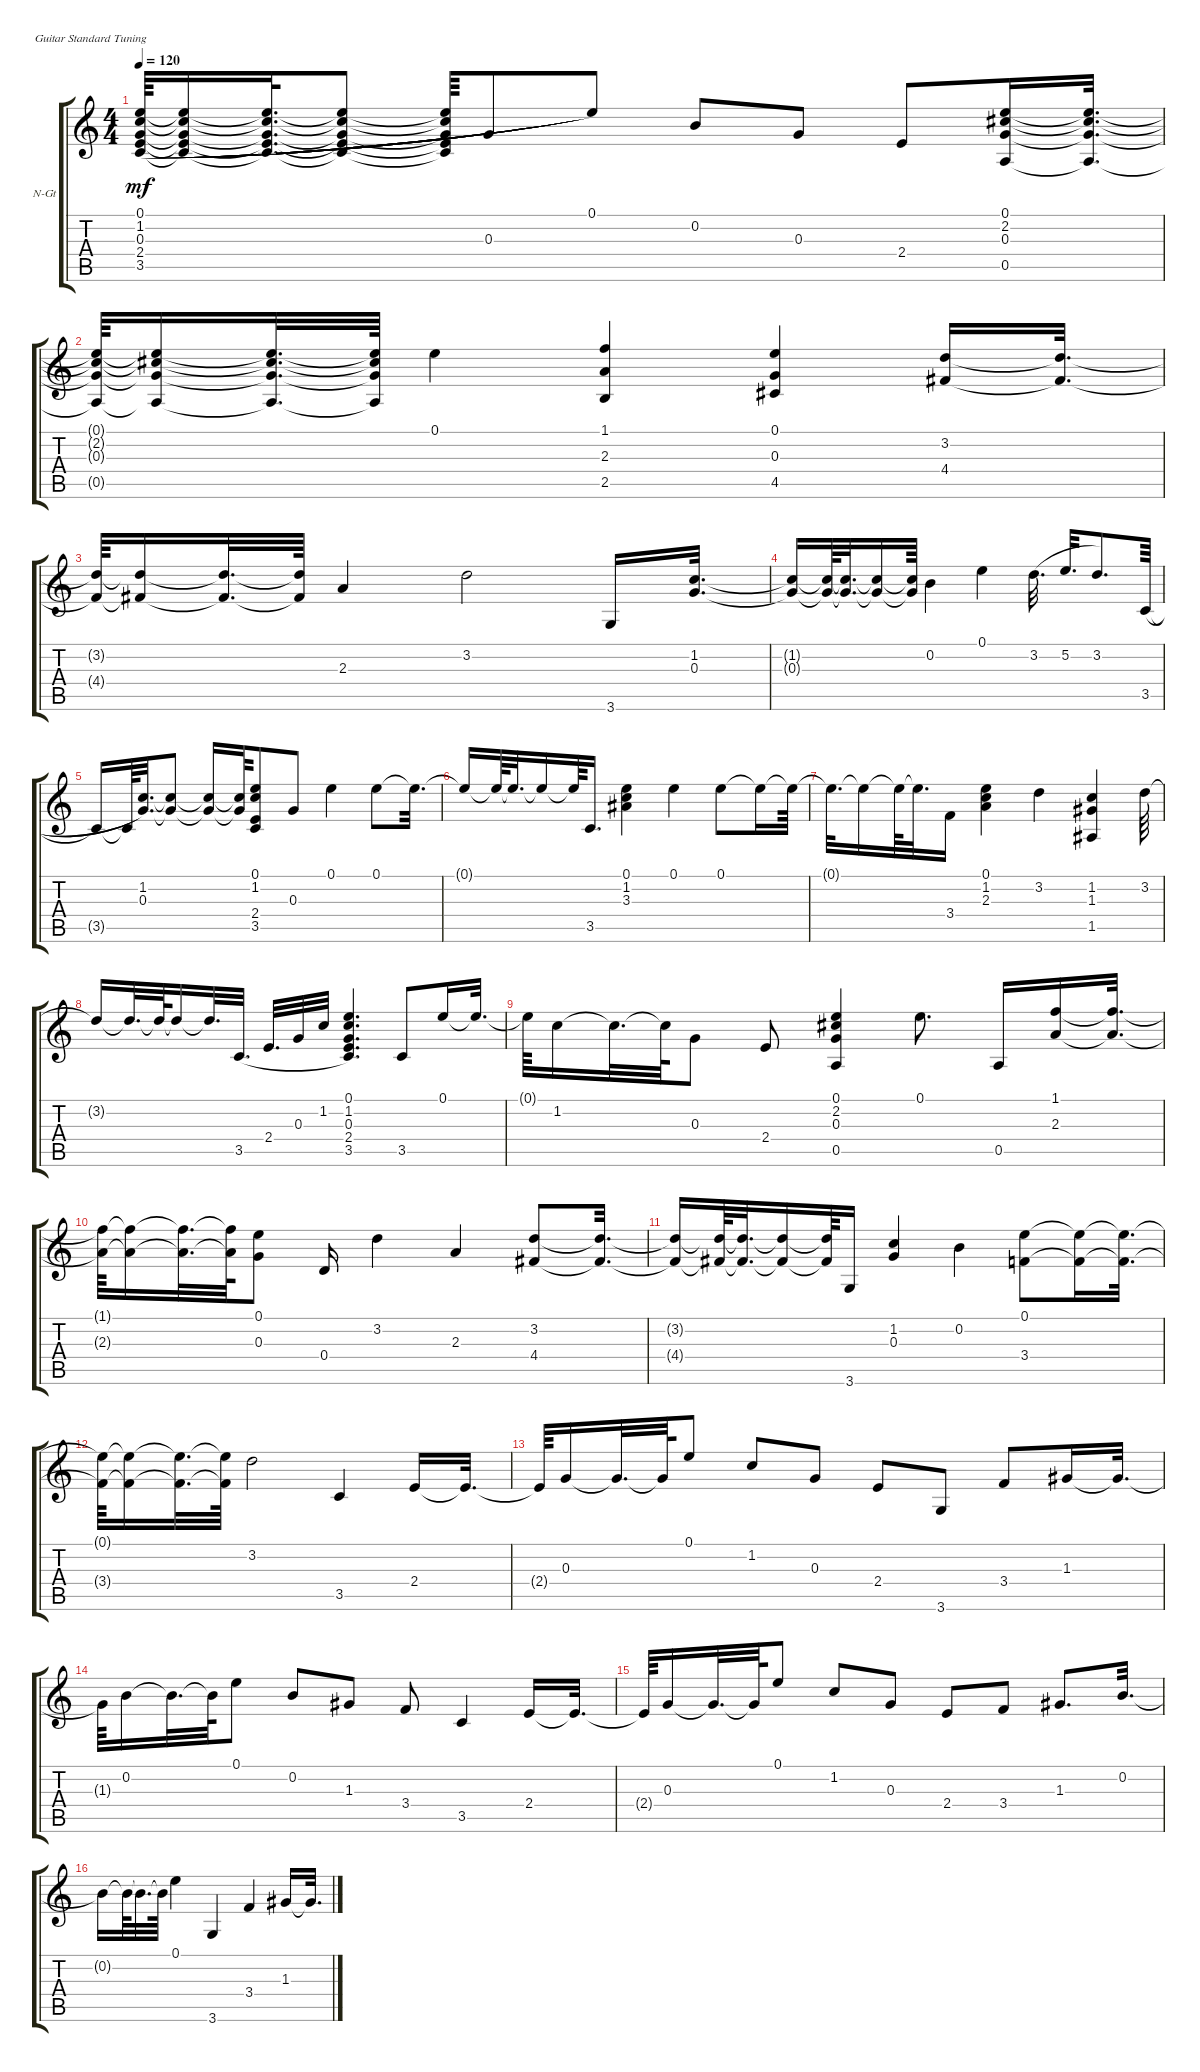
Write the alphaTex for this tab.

\defaultSystemsLayout 4
\bracketExtendMode groupsimilarinstruments
\firstSystemTrackNameOrientation horizontal
\otherSystemsTrackNameOrientation horizontal
\track ("Nylon Guitar" "N-Gt") {instrument acousticguitarnylon}
\staff {score tabs}
\tuning (E4 B3 G3 D3 A2 E2)
\ts (4 4)
\tempo 120
\clef g2
\ks c
(3.5{t} 2.4{t} 0.3{t} 1.2{t} 0.1{t}).64{dy mf legatoorigin} (3.5{t} 2.4{t} 0.3{t} 1.2{t} 0.1{t}).16{legatoorigin} (3.5{t} 2.4{t} 0.3{t} 1.2{t} 0.1{t}).32{d legatoorigin} (3.5{t} 2.4{t} 0.3{t} 1.2{t} 0.1{t}).8{legatoorigin} (3.5{t} 2.4{t} 0.3{t} 1.2{t} 0.1{t}).64{legatoorigin} 0.3.8{legatoorigin} 0.1.8 0.2.8 0.3.8 2.4.8 (0.5 0.3 2.2 0.1).16 (0.5{t} 0.3{t} 2.2{t} 0.1{t}).32{d} |
(0.5{t} 0.3{t} 2.2{t} 0.1{t}).64 (0.5{t} 0.3{t} 2.2{t} 0.1{t}).16 (0.5{t} 0.3{t} 2.2{t} 0.1{t}).32{d} (0.5{t} 0.3{t} 2.2{t} 0.1{t}).64 0.1.4 (1.1 2.3 2.5).4 (0.1 0.3 4.5).4 (3.2 4.4).16 (3.2{t} 4.4{t}).32{d} |
(3.2{t} 4.4{t}).64 (3.2{t} 4.4{t}).16 (3.2{t} 4.4{t}).32{d} (3.2{t} 4.4{t}).64 2.3.4 3.2.2 3.6.16 (1.2 0.3).32{d} |
(1.2{t} 0.3{t}).16 (1.2{t} 0.3{t}).64 (1.2{t} 0.3{t}).32{d} (1.2{t} 0.3{t}).16 (1.2{t} 0.3{t}).64 0.2.4 0.1.4 3.2.32{d legatoorigin} 5.2.32{d legatoorigin} 3.2.8{d} 3.5.64{legatoorigin} |
3.5{t}.16{legatoorigin} 3.5{t}.64{legatoorigin} (1.2 0.3).32{d} (1.2{t} 0.3{t}).8 (1.2{t} 0.3{t}).16 (1.2{t} 0.3{t}).64 (3.5 2.4 1.2 0.1).8 0.3.8 0.1.4 0.1.8 0.1{t}.32{d} |
0.1{t}.16 0.1{t}.64 0.1{t}.32{d} 0.1{t}.16 0.1{t}.64 3.5.16{d} (3.3 1.2 0.1).4 0.1.4 0.1.8 0.1{t}.16 0.1{t}.64 |
0.1{t}.32{d} 0.1{t}.16 0.1{t}.64 0.1{t}.32{d} 3.4.16 (0.1 1.2 2.3).4 3.2.4 (1.5 1.3 1.2).4 3.2.64 |
3.2{t}.16 3.2{t}.32{d} 3.2{t}.64 3.2{t}.16 3.2{t}.32{d} 3.5.32{d legatoorigin} 2.4.32{d legatoorigin} 0.3.32{legatoorigin} 1.2.32{legatoorigin} (0.1 1.2 0.3 2.4 3.5).4{d} 3.5.8 0.1.16 0.1{t}.32{d} |
0.1{t}.64 1.2.16 1.2{t}.32{d} 1.2{t}.64 0.3.8 2.4.8 (0.5 0.3 2.2 0.1).4 0.1.8{d} 0.5.16 (1.1 2.3).16 (1.1{t} 2.3{t}).32{d} |
(1.1{t} 2.3{t}).64 (1.1{t} 2.3{t}).16 (1.1{t} 2.3{t}).32{d} (1.1{t} 2.3{t}).64 (0.1 0.3).8 0.4.16 3.2.4 2.3.4 (3.2 4.4).8 (3.2{t} 4.4{t}).32{d} |
(3.2{t} 4.4{t}).16 (3.2{t} 4.4{t}).64 (3.2{t} 4.4{t}).32{d} (3.2{t} 4.4{t}).16 (3.2{t} 4.4{t}).64 3.6.16 (1.2 0.3).4 0.2.4 (0.1 3.4).8 (0.1{t} 3.4{t}).16 (0.1{t} 3.4{t}).32{d} |
(0.1{t} 3.4{t}).64 (0.1{t} 3.4{t}).16 (0.1{t} 3.4{t}).32{d} (0.1{t} 3.4{t}).64 3.2.2 3.5.4 2.4.16 2.4{t}.32{d} |
2.4{t}.64 0.3.16 0.3{t}.32{d} 0.3{t}.64 0.1.8 1.2.8 0.3.8 2.4.8 3.6.8 3.4.8 1.3.16 1.3{t}.32{d} |
1.3{t}.64 0.2.16 0.2{t}.32{d} 0.2{t}.64 0.1.8 0.2.8 1.3.8 3.4.8 3.5.4 2.4.16 2.4{t}.32{d} |
2.4{t}.64 0.3.16 0.3{t}.32{d} 0.3{t}.64 0.1.8 1.2.8 0.3.8 2.4.8 3.4.8 1.3.8{d} 0.2.32{d} |
0.2{t}.16 0.2{t}.64 0.2{t}.32{d} 0.2{t}.64 0.1.4 3.6.4 3.4.4 1.3.16 1.3{t}.32{d}
